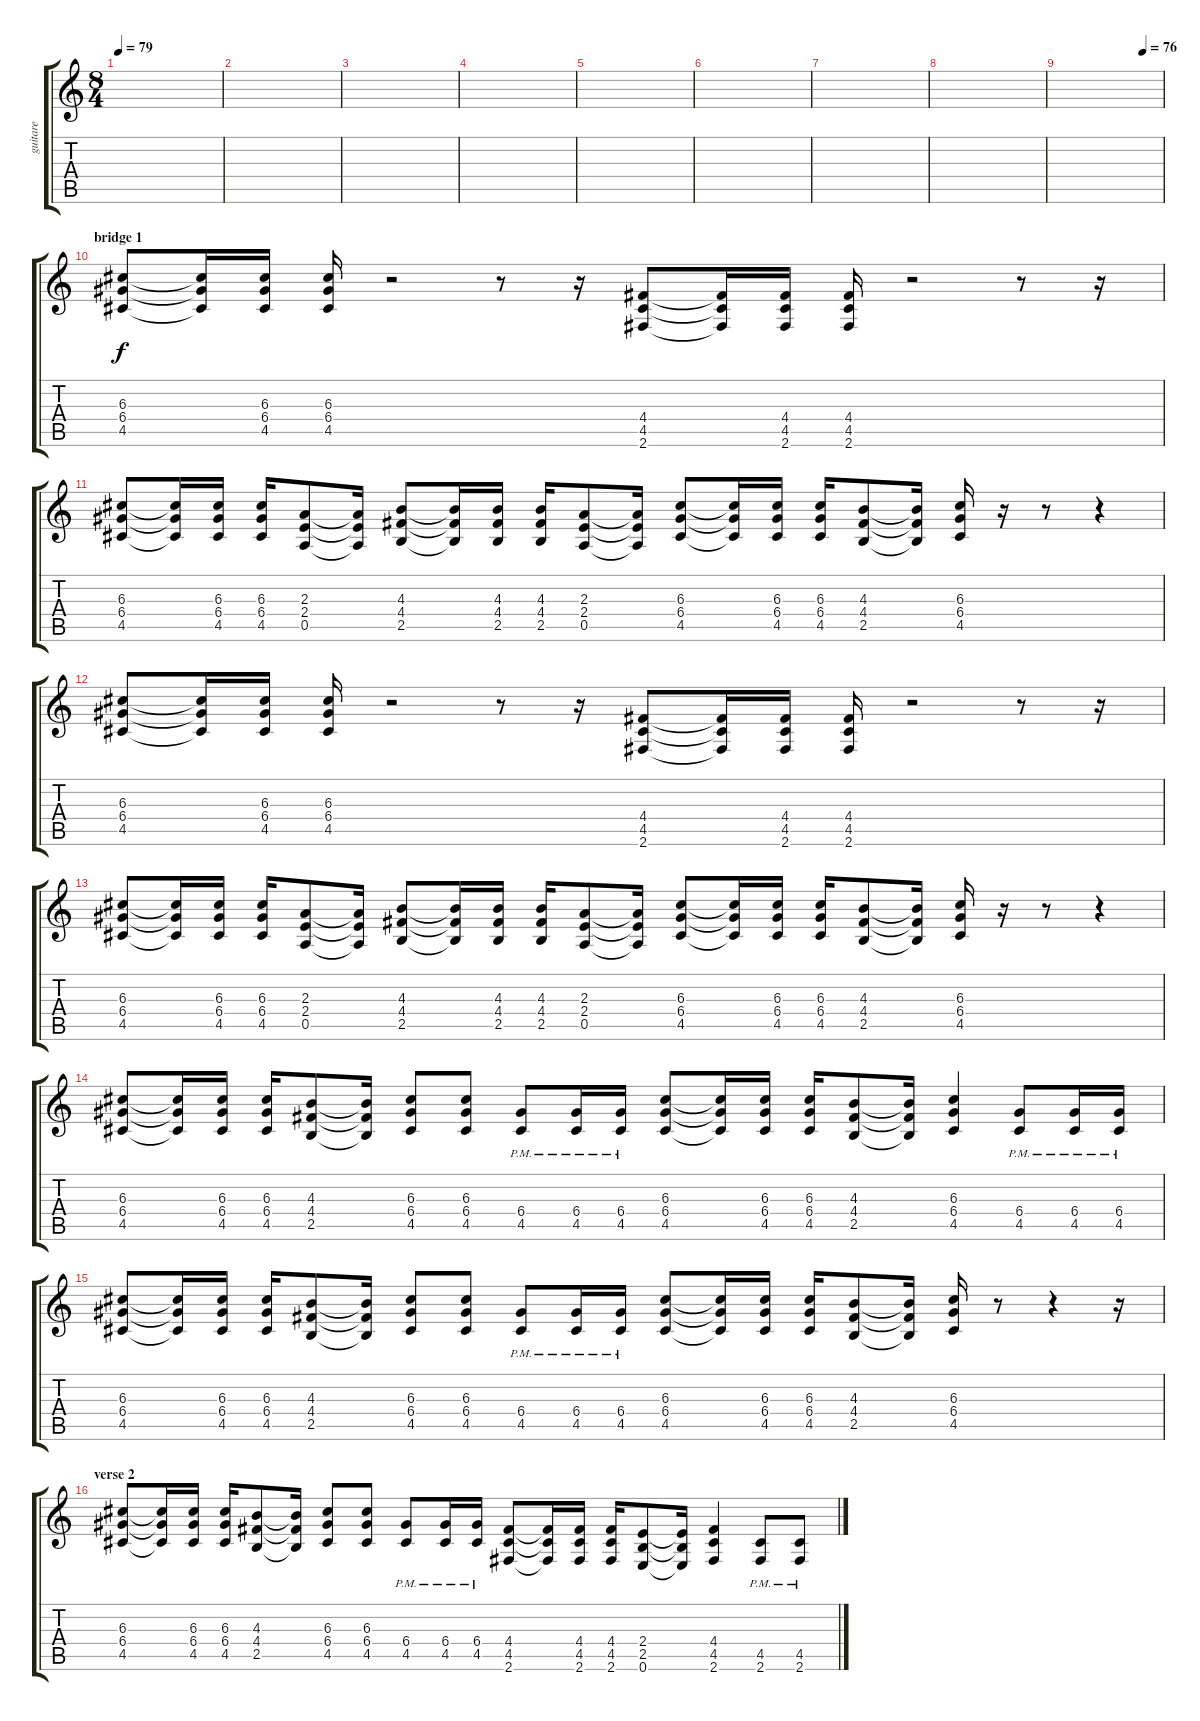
\track ("guitare" "guitare") {instrument distortionguitar}
\staff {score tabs}
\tuning (E4 B3 G3 D3 A2 E2) {hide}
\ts (8 4)
\tempo 79
\clef g2
\ks c
|
|
|
|
|
|
|
|
\tempo (76 0.8125)
|
\section ("" "bridge 1")
(6.3 6.4 4.5).8 (6.3{t} 6.4{t} 4.5{t}).16 (6.3 6.4 4.5).16 (6.3 6.4 4.5).16 r.2 r.8 r.16 (4.4 4.5 2.6).8 (4.4{t} 4.5{t} 2.6{t}).16 (4.4 4.5 2.6).16 (4.4 4.5 2.6).16 r.2 r.8 r.16 |
(6.3 6.4 4.5).8 (6.3{t} 6.4{t} 4.5{t}).16 (6.3 6.4 4.5).16 (6.3 6.4 4.5).16 (2.3 2.4 0.5).8 (2.3{t} 2.4{t} 0.5{t}).16 (4.3 4.4 2.5).8 (4.3{t} 4.4{t} 2.5{t}).16 (4.3 4.4 2.5).16 (4.3 4.4 2.5).16 (2.3 2.4 0.5).8 (2.3{t} 2.4{t} 0.5{t}).16 (6.3 6.4 4.5).8 (6.3{t} 6.4{t} 4.5{t}).16 (6.3 6.4 4.5).16 (6.3 6.4 4.5).16 (4.3 4.4 2.5).8 (4.3{t} 4.4{t} 2.5{t}).16 (6.3 6.4 4.5).16 r.16 r.8 r.4 |
(6.3 6.4 4.5).8 (6.3{t} 6.4{t} 4.5{t}).16 (6.3 6.4 4.5).16 (6.3 6.4 4.5).16 r.2 r.8 r.16 (4.4 4.5 2.6).8 (4.4{t} 4.5{t} 2.6{t}).16 (4.4 4.5 2.6).16 (4.4 4.5 2.6).16 r.2 r.8 r.16 |
(6.3 6.4 4.5).8 (6.3{t} 6.4{t} 4.5{t}).16 (6.3 6.4 4.5).16 (6.3 6.4 4.5).16 (2.3 2.4 0.5).8 (2.3{t} 2.4{t} 0.5{t}).16 (4.3 4.4 2.5).8 (4.3{t} 4.4{t} 2.5{t}).16 (4.3 4.4 2.5).16 (4.3 4.4 2.5).16 (2.3 2.4 0.5).8 (2.3{t} 2.4{t} 0.5{t}).16 (6.3 6.4 4.5).8 (6.3{t} 6.4{t} 4.5{t}).16 (6.3 6.4 4.5).16 (6.3 6.4 4.5).16 (4.3 4.4 2.5).8 (4.3{t} 4.4{t} 2.5{t}).16 (6.3 6.4 4.5).16 r.16 r.8 r.4 |
(6.3 6.4 4.5).8 (6.3{t} 6.4{t} 4.5{t}).16 (6.3 6.4 4.5).16 (6.3 6.4 4.5).16 (4.3 4.4 2.5).8 (4.3{t} 4.4{t} 2.5{t}).16 (6.3 6.4 4.5).8 (6.3 6.4 4.5).8 (6.4{pm} 4.5{pm}).8 (6.4{pm} 4.5{pm}).16 (6.4{pm} 4.5{pm}).16 (6.3 6.4 4.5).8 (6.3{t} 6.4{t} 4.5{t}).16 (6.3 6.4 4.5).16 (6.3 6.4 4.5).16 (4.3 4.4 2.5).8 (4.3{t} 4.4{t} 2.5{t}).16 (6.3 6.4 4.5).4 (6.4{pm} 4.5{pm}).8 (6.4{pm} 4.5{pm}).16 (6.4{pm} 4.5{pm}).16 |
(6.3 6.4 4.5).8 (6.3{t} 6.4{t} 4.5{t}).16 (6.3 6.4 4.5).16 (6.3 6.4 4.5).16 (4.3 4.4 2.5).8 (4.3{t} 4.4{t} 2.5{t}).16 (6.3 6.4 4.5).8 (6.3 6.4 4.5).8 (6.4{pm} 4.5{pm}).8 (6.4{pm} 4.5{pm}).16 (6.4{pm} 4.5{pm}).16 (6.3 6.4 4.5).8 (6.3{t} 6.4{t} 4.5{t}).16 (6.3 6.4 4.5).16 (6.3 6.4 4.5).16 (4.3 4.4 2.5).8 (4.3{t} 4.4{t} 2.5{t}).16 (6.3 6.4 4.5).16 r.8 r.4 r.16 |
\section ("" "verse 2")
(6.3 6.4 4.5).8 (6.3{t} 6.4{t} 4.5{t}).16 (6.3 6.4 4.5).16 (6.3 6.4 4.5).16 (4.3 4.4 2.5).8 (4.3{t} 4.4{t} 2.5{t}).16 (6.3 6.4 4.5).8 (6.3 6.4 4.5).8 (6.4{pm} 4.5{pm}).8 (6.4{pm} 4.5{pm}).16 (6.4{pm} 4.5{pm}).16 (4.4 4.5 2.6).8 (4.4{t} 4.5{t} 2.6{t}).16 (4.4 4.5 2.6).16 (4.4 4.5 2.6).16 (2.4 2.5 0.6).8 (2.4{t} 2.5{t} 0.6{t}).16 (4.4 4.5 2.6).4 (4.5{pm} 2.6{pm}).8 (4.5{pm} 2.6{pm}).8
